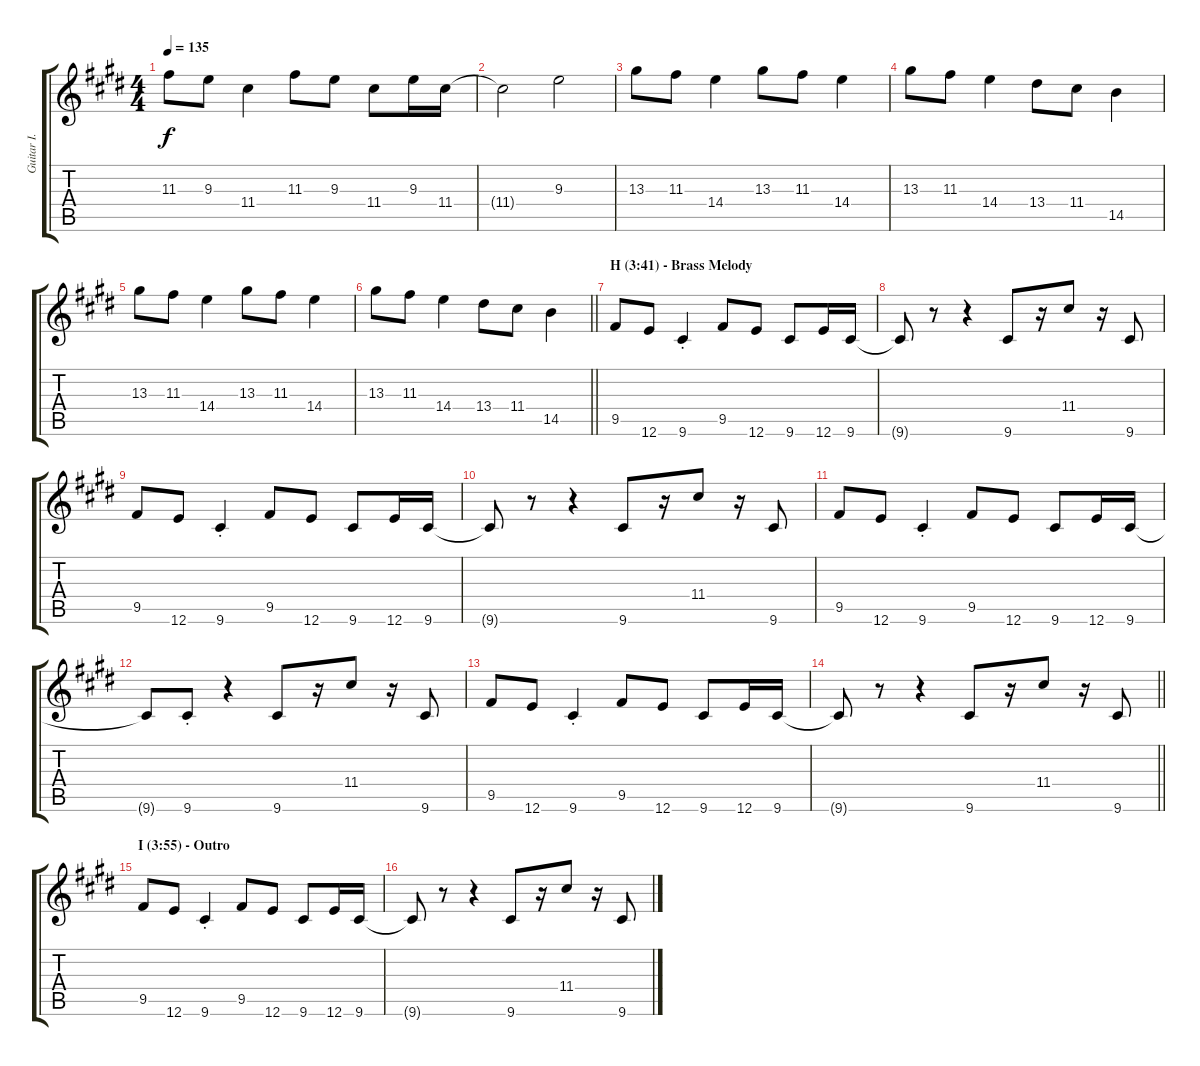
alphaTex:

\track ("Guitar I." "Guitar I.") {instrument electricguitarjazz}
\staff {score tabs}
\tuning (E4 B3 G3 D3 A2 E2) {hide}
\ts (4 4)
\tempo 135
\clef g2
\ks c#minor
11.3.8{dy f} 9.3.8 11.4.4 11.3.8 9.3.8 11.4.8 9.3.16 11.4.16 |
11.4{t}.2 9.3.2 |
13.3.8 11.3.8 14.4.4 13.3.8 11.3.8 14.4.4 |
13.3.8 11.3.8 14.4.4 13.4.8 11.4.8 14.5.4 |
13.3.8 11.3.8 14.4.4 13.3.8 11.3.8 14.4.4 |
\barLineRight lightlight
13.3.8 11.3.8 14.4.4 13.4.8 11.4.8 14.5.4 |
\section ("" "H (3:41) - Brass Melody")
9.5.8 12.6.8 9.6{st}.4 9.5.8 12.6.8 9.6.8 12.6.16 9.6.16 |
9.6{t}.8 r.8 r.4 9.6.8 r.16 11.4.8 r.16 9.6.8 |
9.5.8 12.6.8 9.6{st}.4 9.5.8 12.6.8 9.6.8 12.6.16 9.6.16 |
9.6{t}.8 r.8 r.4 9.6.8 r.16 11.4.8 r.16 9.6.8 |
9.5.8 12.6.8 9.6{st}.4 9.5.8 12.6.8 9.6.8 12.6.16 9.6.16 |
9.6{t}.8 9.6{st}.8 r.4 9.6.8 r.16 11.4.8 r.16 9.6.8 |
9.5.8 12.6.8 9.6{st}.4 9.5.8 12.6.8 9.6.8 12.6.16 9.6.16 |
\barLineRight lightlight
9.6{t}.8 r.8 r.4 9.6.8 r.16 11.4.8 r.16 9.6.8 |
\section ("" "I (3:55) - Outro")
9.5.8 12.6.8 9.6{st}.4 9.5.8 12.6.8 9.6.8 12.6.16 9.6.16 |
9.6{t}.8 r.8 r.4 9.6.8 r.16 11.4.8 r.16 9.6.8
